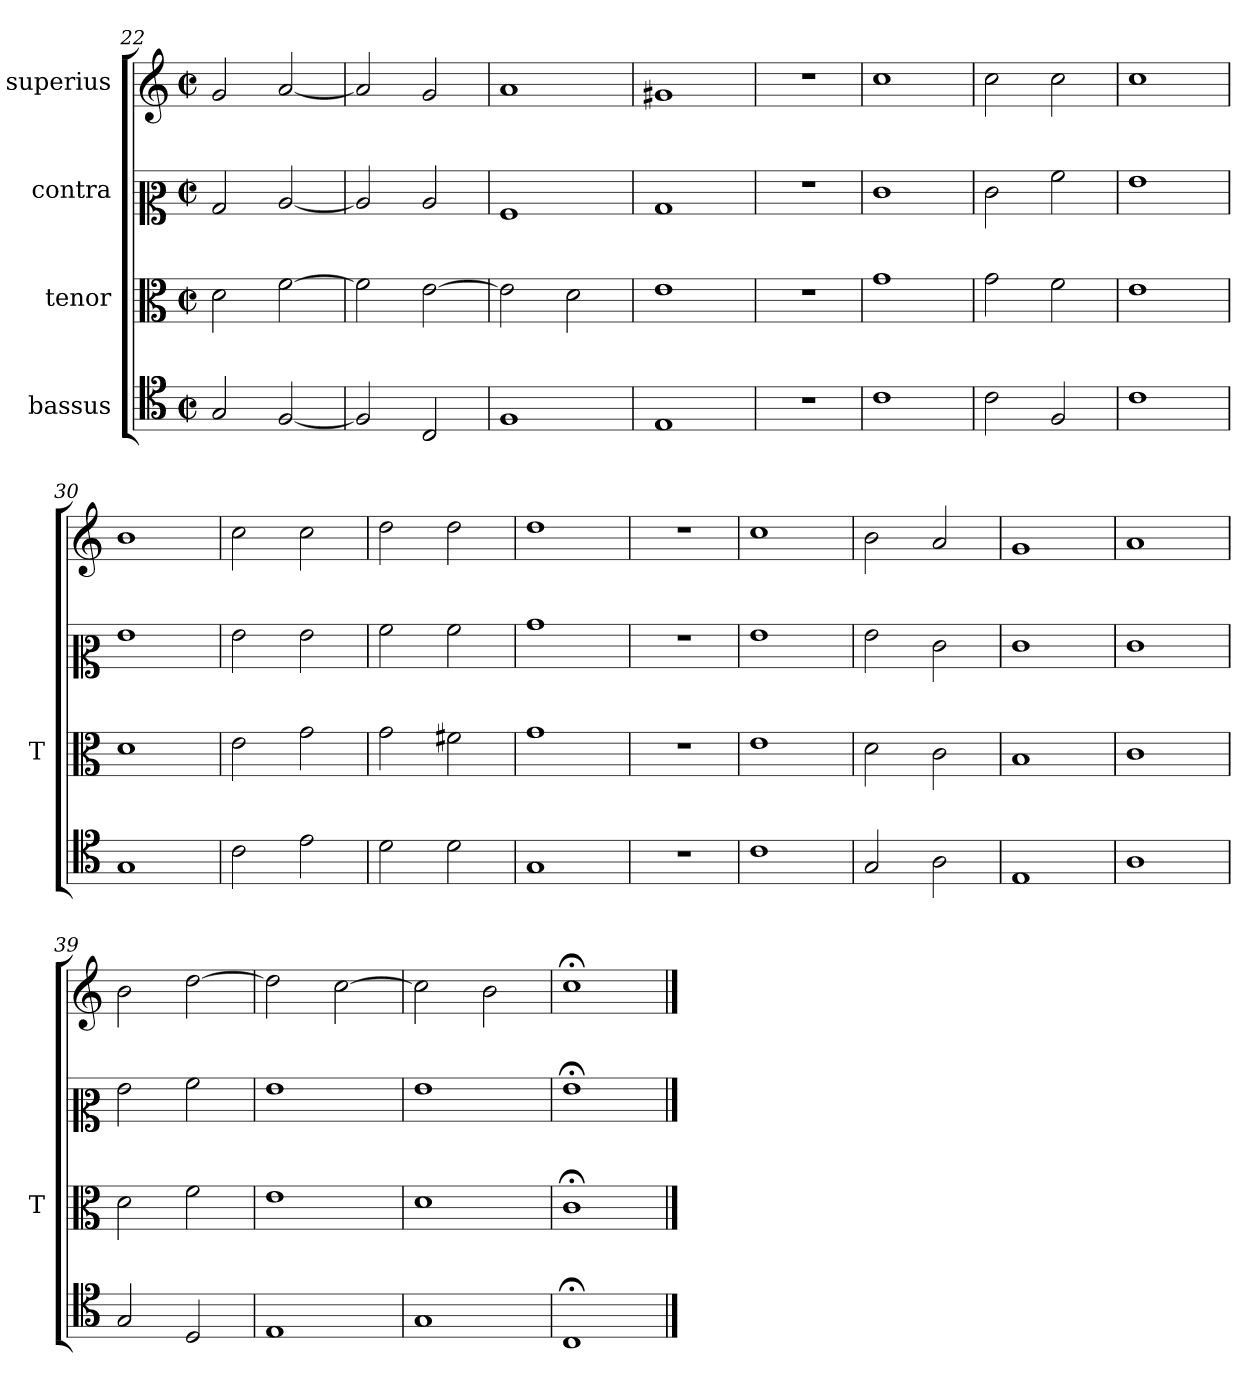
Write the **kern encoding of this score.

**kern	**kern	**kern	**kern
*part4	*part3	*part2	*part1
*staff4	*staff3	*staff2	*staff1
*I"bassus	*I"tenor	*I"contra	*I"superius
*	*I'T	*	*
*clefC4	*clefC3	*clefC2	*clefG2
*M2/2	*M2/2	*M2/2	*M2/2
*met(c|)	*met(c|)	*met(c|)	*met(c|)
=22	=22	=22	=22
2G	2d	2B	2g
[2F	[2f	[2c	[2a
=23	=23	=23	=23
2F]	2f]	2c]	2a]
2C	[2e	2c	2g
=24	=24	=24	=24
1F	2e]	1A	1a
.	2d	.	.
=25	=25	=25	=25
1E	1e	1B	1g#X
=26	=26	=26	=26
1r	1r	1r	1r
=27	=27	=27	=27
1c	1g	1e	1cc
=28	=28	=28	=28
2c	2g	2e	2cc
2F	2f	2a	2cc
=29	=29	=29	=29
1c	1e	1g	1cc
=30	=30	=30	=30
1G	1d	1g	1b
=31	=31	=31	=31
2c	2e	2g	2cc
2e	2g	2g	2cc
=32	=32	=32	=32
2d	2g	2a	2dd
2d	2f#X	2a	2dd
=33	=33	=33	=33
1G	1g	1b	1dd
=34	=34	=34	=34
1r	1r	1r	1r
=35	=35	=35	=35
1c	1e	1g	1cc
=36	=36	=36	=36
2G	2d	2g	2b
2A	2c	2e	2a
=37	=37	=37	=37
1E	1B	1e	1g
=38	=38	=38	=38
1A	1c	1e	1a
=39	=39	=39	=39
2G	2d	2g	2b
2D	2f	2a	[2dd
=40	=40	=40	=40
1E	1e	1g	2dd]
.	.	.	[2cc
=41	=41	=41	=41
1G	1d	1g	2cc]
.	.	.	2b
=42	=42	=42	=42
1C;<	1c;<	1g;<	1cc;<
==	==	==	==
*-	*-	*-	*-
